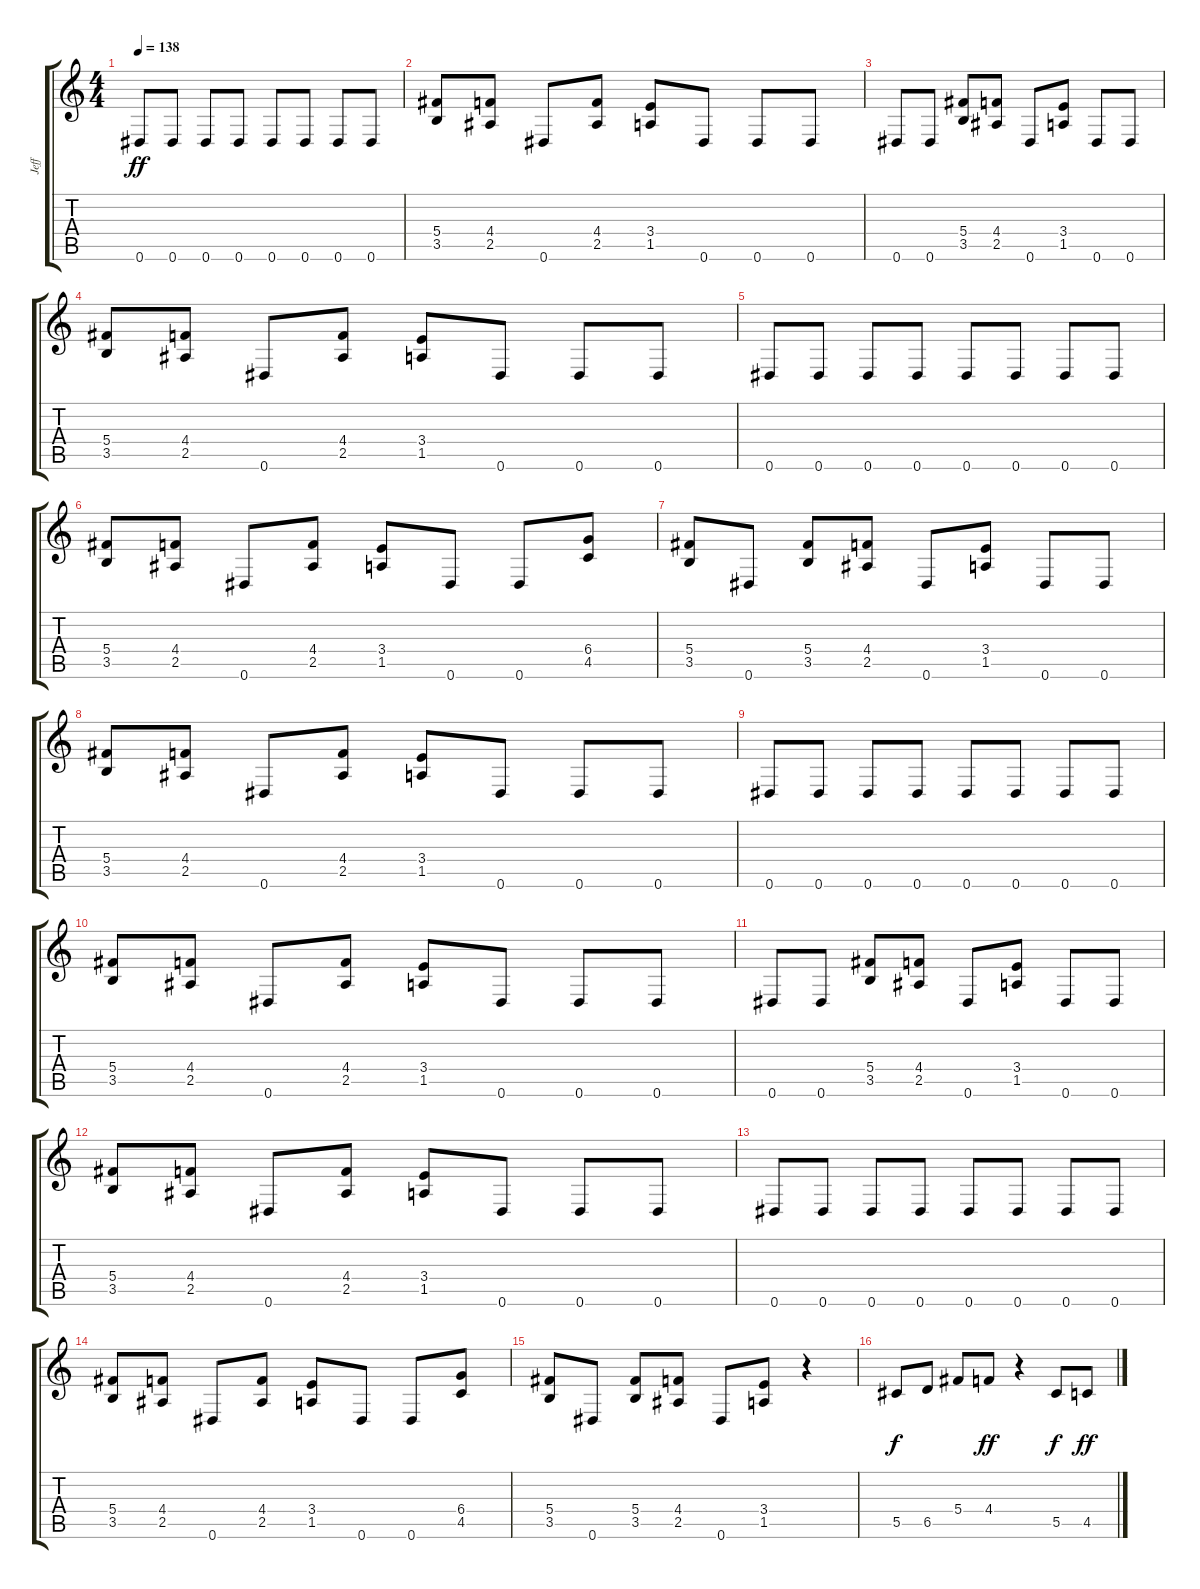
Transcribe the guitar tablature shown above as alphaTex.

\track ("Jeff" "Jeff") {instrument overdrivenguitar}
\staff {score tabs}
\tuning (Eb4 Bb3 Gb3 Db3 Ab2 Eb2) {hide}
\ts (4 4)
\tempo 138
\clef g2
\ks c
0.6.8{dy ff} 0.6.8 0.6.8 0.6.8 0.6.8 0.6.8 0.6.8 0.6.8 |
(5.4 3.5).8 (4.4 2.5).8 0.6.8 (4.4 2.5).8 (3.4 1.5).8 0.6.8 0.6.8 0.6.8 |
0.6.8 0.6.8 (5.4 3.5).8 (4.4 2.5).8 0.6.8 (3.4 1.5).8 0.6.8 0.6.8 |
(5.4 3.5).8 (4.4 2.5).8 0.6.8 (4.4 2.5).8 (3.4 1.5).8 0.6.8 0.6.8 0.6.8 |
0.6.8 0.6.8 0.6.8 0.6.8 0.6.8 0.6.8 0.6.8 0.6.8 |
(5.4 3.5).8 (4.4 2.5).8 0.6.8 (4.4 2.5).8 (3.4 1.5).8 0.6.8 0.6.8 (6.4 4.5).8 |
(5.4 3.5).8 0.6.8 (5.4 3.5).8 (4.4 2.5).8 0.6.8 (3.4 1.5).8 0.6.8 0.6.8 |
(5.4 3.5).8 (4.4 2.5).8 0.6.8 (4.4 2.5).8 (3.4 1.5).8 0.6.8 0.6.8 0.6.8 |
0.6.8 0.6.8 0.6.8 0.6.8 0.6.8 0.6.8 0.6.8 0.6.8 |
(5.4 3.5).8 (4.4 2.5).8 0.6.8 (4.4 2.5).8 (3.4 1.5).8 0.6.8 0.6.8 0.6.8 |
0.6.8 0.6.8 (5.4 3.5).8 (4.4 2.5).8 0.6.8 (3.4 1.5).8 0.6.8 0.6.8 |
(5.4 3.5).8 (4.4 2.5).8 0.6.8 (4.4 2.5).8 (3.4 1.5).8 0.6.8 0.6.8 0.6.8 |
0.6.8 0.6.8 0.6.8 0.6.8 0.6.8 0.6.8 0.6.8 0.6.8 |
(5.4 3.5).8 (4.4 2.5).8 0.6.8 (4.4 2.5).8 (3.4 1.5).8 0.6.8 0.6.8 (6.4 4.5).8 |
(5.4 3.5).8 0.6.8 (5.4 3.5).8 (4.4 2.5).8 0.6.8 (3.4 1.5).8 r.4 |
5.5.8{dy f} 6.5.8 5.4.8 4.4.8{dy ff} r.4 5.5.8{dy f} 4.5.8{dy ff}
